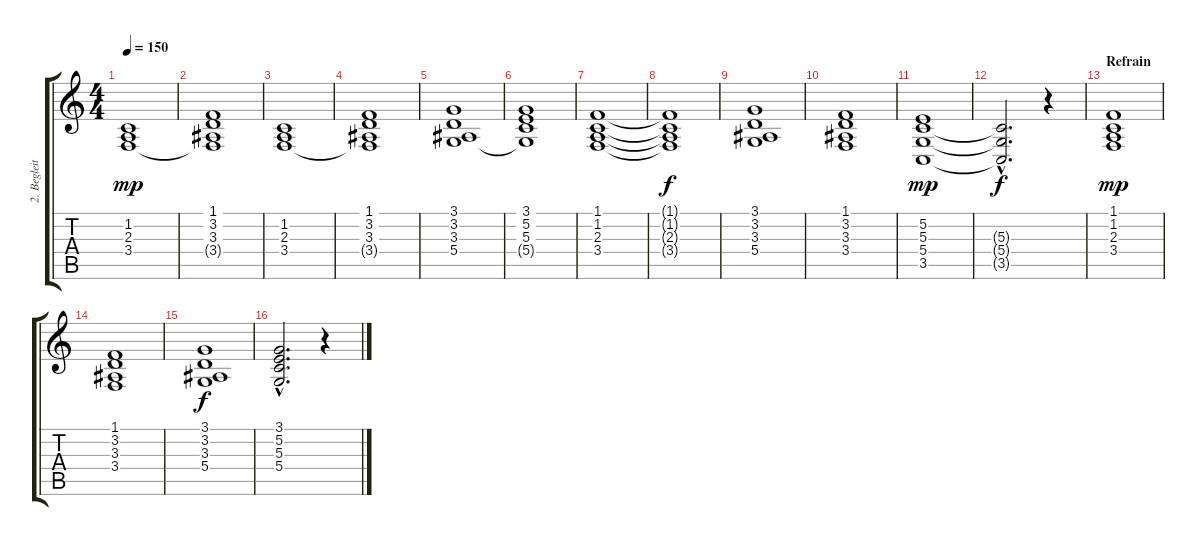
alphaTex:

\track ("2. Begleitstimme" "2. Begleit") {instrument choiraahs}
\staff {score tabs}
\tuning (E4 B3 G3 D3 A2 E2) {hide}
\ts (4 4)
\tempo 150
\clef g2
\ks c
(1.2 2.3 3.4).1{dy mp} |
(1.1 3.2 3.3 3.4{t}).1 |
(1.2 2.3 3.4).1 |
(1.1 3.2 3.3 3.4{t}).1 |
(3.1 3.2 3.3 5.4).1 |
(3.1 5.2 5.3 5.4{t}).1 |
(1.1 1.2 2.3 3.4).1 |
(1.1{t} 1.2{t} 2.3{t} 3.4{t}).1{dy f} |
(3.1 3.2 3.3 5.4).1 |
(1.1 3.2 3.3 3.4).1 |
(5.2 5.3 5.4 3.5).1{dy mp} |
(5.3{hac t} 5.4{hac t} 3.5{hac t}).2{d dy f} r.4 |
\section ("" "Refrain")
(1.1 1.2 2.3 3.4).1{dy mp} |
(1.1 3.2 3.3 3.4).1 |
(3.1 3.2 3.3 5.4).1{dy f} |
(3.1{hac} 5.2{hac} 5.3{hac} 5.4{hac}).2{d} r.4
